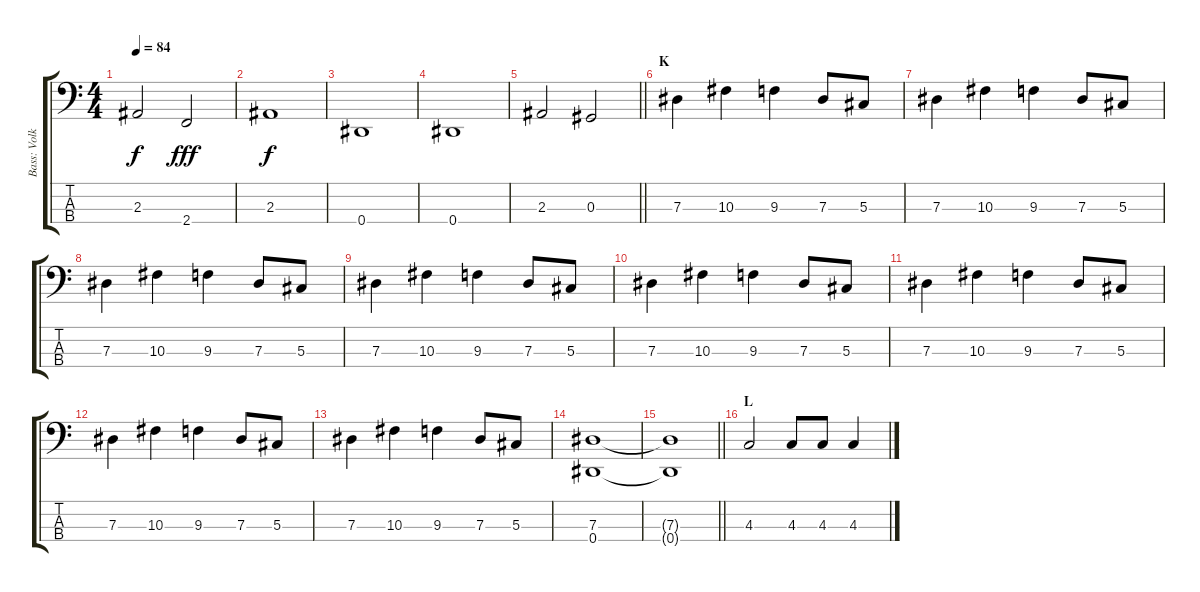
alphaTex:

\track ("Bass: Volker" "Bass: Volk") {instrument electricbassfinger}
\staff {score tabs}
\tuning (Gb2 Db2 Ab1 Eb1) {hide}
\ts (4 4)
\tempo 84
\clef f4
\ks c
2.3.2{dy f} 2.4.2{dy fff} |
2.3.1{dy f} |
0.4.1 |
0.4.1 |
\barLineRight lightlight
2.3.2 0.3.2 |
\section ("" "K")
7.3.4 10.3.4 9.3.4 7.3.8 5.3.8 |
7.3.4 10.3.4 9.3.4 7.3.8 5.3.8 |
7.3.4 10.3.4 9.3.4 7.3.8 5.3.8 |
7.3.4 10.3.4 9.3.4 7.3.8 5.3.8 |
7.3.4 10.3.4 9.3.4 7.3.8 5.3.8 |
7.3.4 10.3.4 9.3.4 7.3.8 5.3.8 |
7.3.4 10.3.4 9.3.4 7.3.8 5.3.8 |
7.3.4 10.3.4 9.3.4 7.3.8 5.3.8 |
(7.3 0.4).1 |
\barLineRight lightlight
(7.3{t} 0.4{t}).1 |
\section ("" "L")
4.3.2{volume 13 instrument electricbassfinger} 4.3.8 4.3.8 4.3.4
